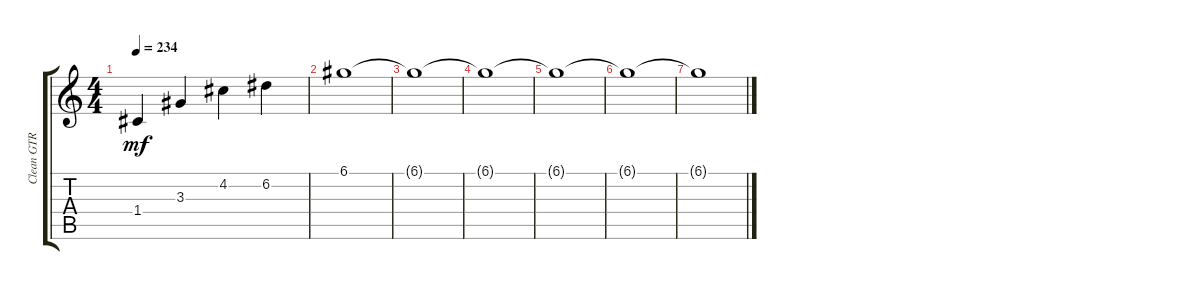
\track ("Clean GTR" "Clean GTR") {instrument electricguitarclean}
\staff {score tabs}
\tuning (D4 A3 F3 C3 G2 C2) {hide}
\ts (4 4)
\tempo 234
\clef g2
\ks aminor
1.4.4{dy mf} 3.3.4 4.2.4 6.2.4 |
6.1.1 |
6.1{t}.1 |
6.1{t}.1 |
6.1{t}.1 |
6.1{t}.1 |
6.1{t}.1
